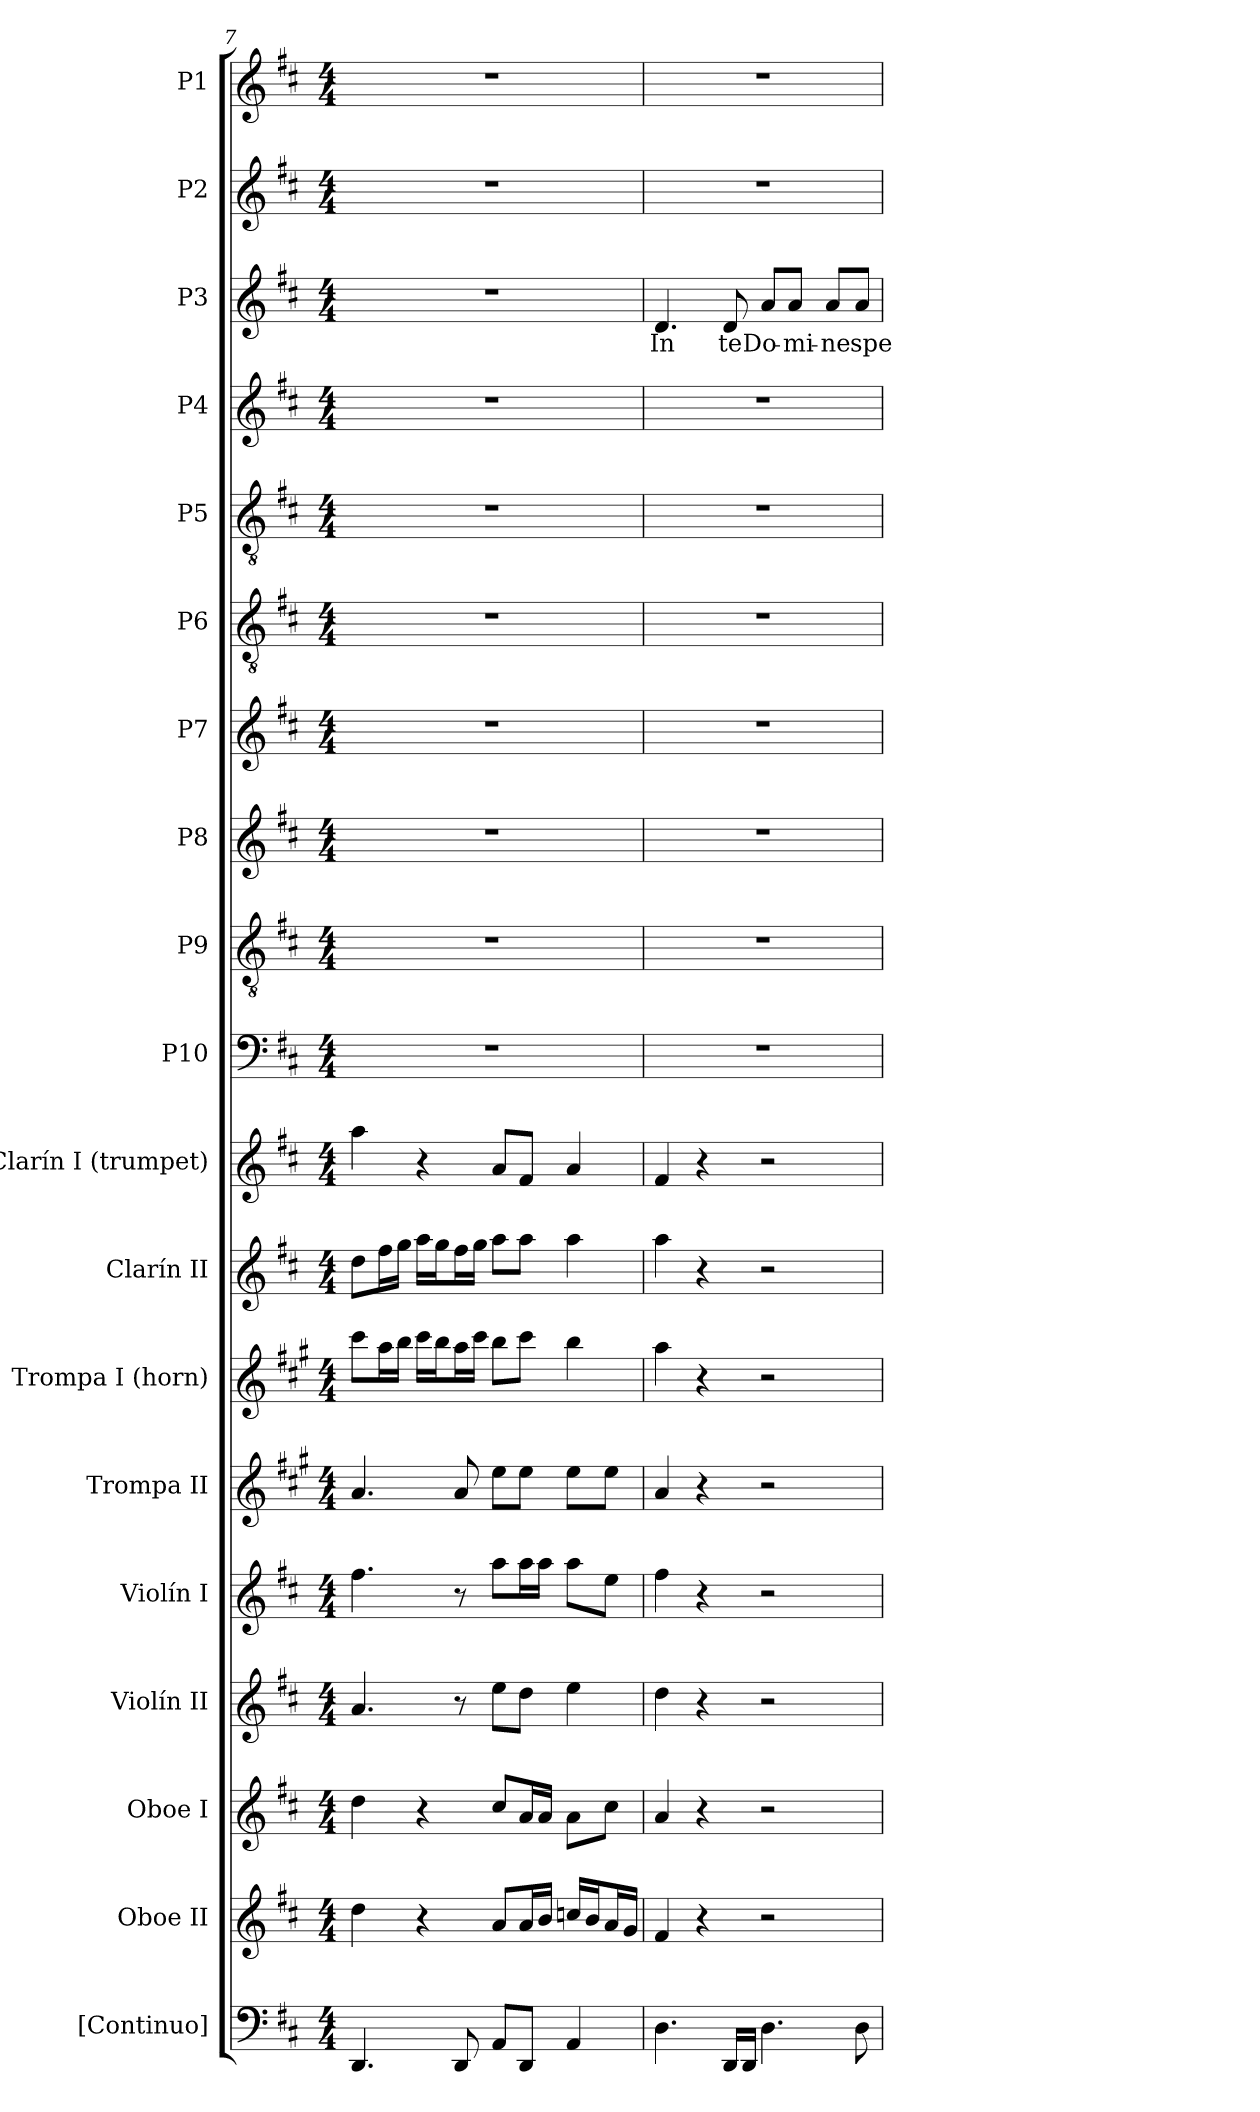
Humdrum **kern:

**kern	**kern	**kern	**kern	**kern	**kern	**kern	**kern	**kern	**kern	**kern	**kern	**kern	**kern	**kern	**kern	**kern	**text	**kern	**kern
*part19	*part18	*part17	*part16	*part15	*part14	*part13	*part12	*part11	*part10	*part9	*part8	*part7	*part6	*part5	*part4	*part3	*part3	*part2	*part1
*staff19	*staff18	*staff17	*staff16	*staff15	*staff14	*staff13	*staff12	*staff11	*staff10	*staff9	*staff8	*staff7	*staff6	*staff5	*staff4	*staff3	*staff3	*staff2	*staff1
*I"[Continuo]	*I"Oboe II	*I"Oboe I	*I"Violín II	*I"Violín I	*I"Trompa II	*I"Trompa I (horn)	*I"Clarín II	*I"Clarín I (trumpet)	*I"P10	*I"P9	*I"P8	*I"P7	*I"P6	*I"P5	*I"P4	*I"P3	*	*I"P2	*I"P1
*I'Cont.	*I'Ob. I	*I'Ob. I	*I'Vln. II	*I'Vln. I	*	*	*	*	*	*	*	*	*	*	*	*	*	*	*
*clefF4	*clefG2	*clefG2	*clefG2	*clefG2	*clefG2	*clefG2	*clefG2	*clefG2	*clefF4	*clefGv2	*clefG2	*clefG2	*clefGv2	*clefGv2	*clefG2	*clefG2	*	*clefG2	*clefG2
*	*	*	*	*	*ITrd4c7	*ITrd4c7	*	*	*	*ITrd7c12	*	*	*ITrd7c12	*ITrd7c12	*	*	*	*	*
*k[f#c#]	*k[f#c#]	*k[f#c#]	*k[f#c#]	*k[f#c#]	*k[f#c#]	*k[f#c#]	*k[f#c#]	*k[f#c#]	*k[f#c#]	*k[f#c#]	*k[f#c#]	*k[f#c#]	*k[f#c#]	*k[f#c#]	*k[f#c#]	*k[f#c#]	*	*k[f#c#]	*k[f#c#]
*D:	*D:	*D:	*D:	*D:	*D:	*D:	*D:	*D:	*D:	*D:	*D:	*D:	*D:	*D:	*D:	*D:	*	*D:	*D:
*M4/4	*M4/4	*M4/4	*M4/4	*M4/4	*M4/4	*M4/4	*M4/4	*M4/4	*M4/4	*M4/4	*M4/4	*M4/4	*M4/4	*M4/4	*M4/4	*M4/4	*	*M4/4	*M4/4
=7	=7	=7	=7	=7	=7	=7	=7	=7	=7	=7	=7	=7	=7	=7	=7	=7	=7	=7	=7
4.DDi/	4ddi\	4ddi\	4.ai/	4.ff#i\	4.di/	8ff#i\L	8ddi\L	4aai\	1r	1r	1r	1r	1r	1r	1r	1r	.	1r	1r
.	.	.	.	.	.	16ddi\L	16ff#i\L	.	.	.	.	.	.	.	.	.	.	.	.
.	.	.	.	.	.	16eei\JJ	16ggi\JJ	.	.	.	.	.	.	.	.	.	.	.	.
.	4r	4r	.	.	.	16ff#i\LL	16aai\LL	4r	.	.	.	.	.	.	.	.	.	.	.
.	.	.	.	.	.	16eei\J	16ggi\J	.	.	.	.	.	.	.	.	.	.	.	.
8DDi/	.	.	8r	8r	8di/	16ddi\L	16ff#i\L	.	.	.	.	.	.	.	.	.	.	.	.
.	.	.	.	.	.	16ff#i\JJ	16ggi\JJ	.	.	.	.	.	.	.	.	.	.	.	.
8AAi/L	8ai/L	8cc#i/L	8eei\L	8aai\L	8ai\L	8eei\L	8aai\L	8ai/L	.	.	.	.	.	.	.	.	.	.	.
8DDi/J	16ai/L	16ai/L	8ddi\J	16aai\L	8ai\J	8ff#i\J	8aai\J	8f#i/J	.	.	.	.	.	.	.	.	.	.	.
.	16bi/JJ	16ai/JJ	.	16aai\JJ	.	.	.	.	.	.	.	.	.	.	.	.	.	.	.
4AAi/	16ccni/LL	8ai\L	4eei\	8aai\L	8ai\L	4eei\	4aai\	4ai/	.	.	.	.	.	.	.	.	.	.	.
.	16bi/J	.	.	.	.	.	.	.	.	.	.	.	.	.	.	.	.	.	.
.	16ai/L	8cc#i\J	.	8eei\J	8ai\J	.	.	.	.	.	.	.	.	.	.	.	.	.	.
.	16gi/JJ	.	.	.	.	.	.	.	.	.	.	.	.	.	.	.	.	.	.
!!LO:PB:g=z
=8	=8	=8	=8	=8	=8	=8	=8	=8	=8	=8	=8	=8	=8	=8	=8	=8	=8	=8	=8
!	!	!	!	!	!	!	!	!	!	!	!	!	!	!	!	!	!LO:LY:b:color=#000000	!	!
4.Di\	4f#i/	4ai/	4ddi\	4ff#i\	4di/	4ddi\	4aai\	4f#i/	1r	1r	1r	1r	1r	1r	1r	4.di/	In	1r	1r
.	4r	4r	4r	4r	4r	4r	4r	4r	.	.	.	.	.	.	.	.	.	.	.
!	!	!	!	!	!	!	!	!	!	!	!	!	!	!	!	!	!LO:LY:b:color=#000000	!	!
16DDi/LL	.	.	.	.	.	.	.	.	.	.	.	.	.	.	.	8di/	te	.	.
16DDi/JJ	.	.	.	.	.	.	.	.	.	.	.	.	.	.	.	.	.	.	.
!	!	!	!	!	!	!	!	!	!	!	!	!	!	!	!	!	!LO:LY:b:color=#000000	!	!
4.Di\	2r	2r	2r	2r	2r	2r	2r	2r	.	.	.	.	.	.	.	8ai/L	Do-	.	.
!	!	!	!	!	!	!	!	!	!	!	!	!	!	!	!	!	!LO:LY:b:color=#000000	!	!
.	.	.	.	.	.	.	.	.	.	.	.	.	.	.	.	8ai/J	-mi-	.	.
!	!	!	!	!	!	!	!	!	!	!	!	!	!	!	!	!	!LO:LY:b:color=#000000	!	!
.	.	.	.	.	.	.	.	.	.	.	.	.	.	.	.	8ai/L	-ne	.	.
!	!	!	!	!	!	!	!	!	!	!	!	!	!	!	!	!	!LO:LY:b:color=#000000	!	!
8Di\	.	.	.	.	.	.	.	.	.	.	.	.	.	.	.	8ai/J	spe-	.	.
=	=	=	=	=	=	=	=	=	=	=	=	=	=	=	=	=	=	=	=
*-	*-	*-	*-	*-	*-	*-	*-	*-	*-	*-	*-	*-	*-	*-	*-	*-	*-	*-	*-
